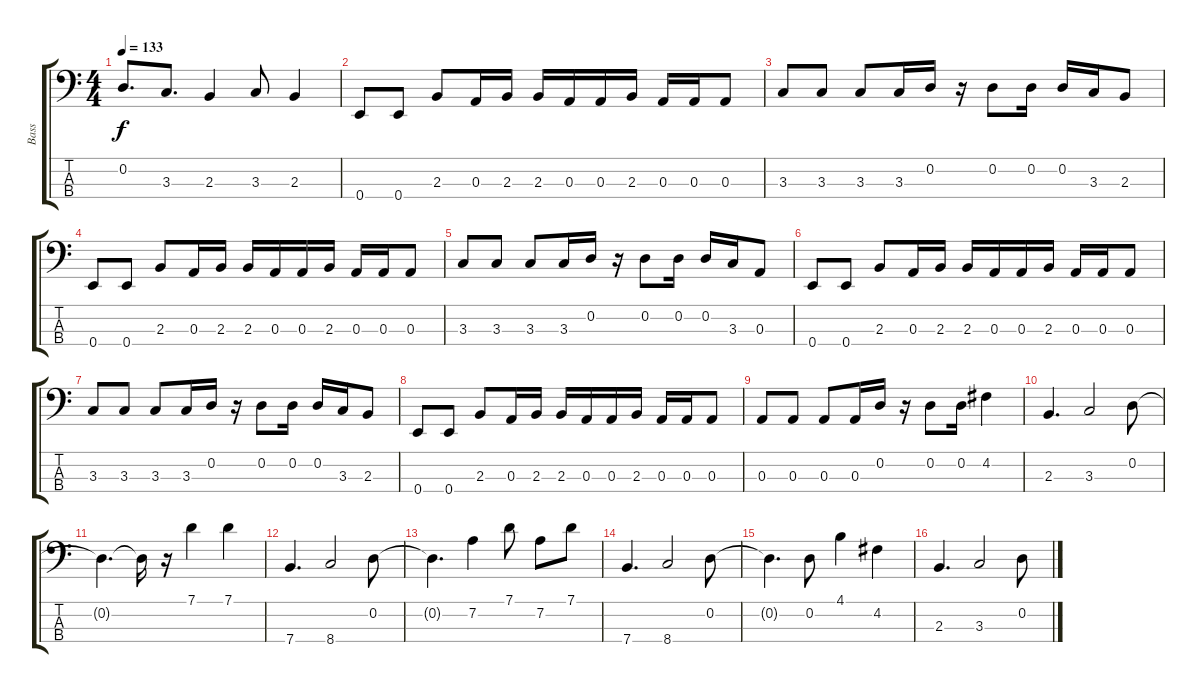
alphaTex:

\track ("Bass" "Bass") {instrument electricbasspick}
\staff {score tabs}
\tuning (G2 D2 A1 E1) {hide}
\ts (4 4)
\tempo 133
\clef f4
\ks c
0.2.8{d dy f} 3.3.8{d} 2.3.4 3.3.8 2.3.4 |
0.4.8 0.4.8 2.3.8 0.3.16 2.3.16 2.3.16 0.3.16 0.3.16 2.3.16 0.3.16 0.3.16 0.3.8 |
3.3.8 3.3.8 3.3.8 3.3.16 0.2.16 r.16 0.2.8 0.2.16 0.2.16 3.3.16 2.3.8 |
0.4.8 0.4.8 2.3.8 0.3.16 2.3.16 2.3.16 0.3.16 0.3.16 2.3.16 0.3.16 0.3.16 0.3.8 |
3.3.8 3.3.8 3.3.8 3.3.16 0.2.16 r.16 0.2.8 0.2.16 0.2.16 3.3.16 0.3.8 |
0.4.8 0.4.8 2.3.8 0.3.16 2.3.16 2.3.16 0.3.16 0.3.16 2.3.16 0.3.16 0.3.16 0.3.8 |
3.3.8 3.3.8 3.3.8 3.3.16 0.2.16 r.16 0.2.8 0.2.16 0.2.16 3.3.16 2.3.8 |
0.4.8 0.4.8 2.3.8 0.3.16 2.3.16 2.3.16 0.3.16 0.3.16 2.3.16 0.3.16 0.3.16 0.3.8 |
0.3.8 0.3.8 0.3.8 0.3.16 0.2.16 r.16 0.2.8 0.2.16 4.2.4 |
2.3.4{d} 3.3.2 0.2.8 |
0.2{t}.4{d} 0.2{t}.16 r.16 7.1.4 7.1.4 |
7.4.4{d} 8.4.2 0.2.8 |
0.2{t}.4{d} 7.2.4 7.1.8 7.2.8 7.1.8 |
7.4.4{d} 8.4.2 0.2.8 |
0.2{t}.4{d} 0.2.8 4.1.4 4.2.4 |
2.3.4{d} 3.3.2 0.2.8
